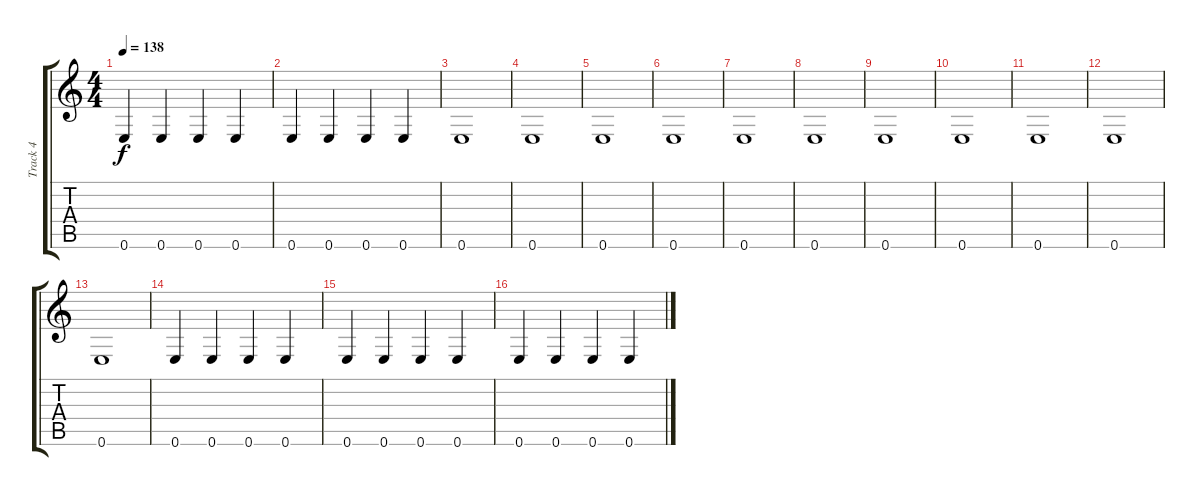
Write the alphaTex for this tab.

\track ("Track 4" "Track 4") {instrument electricbasspick}
\staff {score tabs}
\tuning (E4 B3 G3 D3 A2 E2) {hide}
\ts (4 4)
\tempo 138
\clef g2
\ks c
0.6.4{dy f} 0.6.4 0.6.4 0.6.4 |
0.6.4 0.6.4 0.6.4 0.6.4 |
0.6.1 |
0.6.1 |
0.6.1 |
0.6.1 |
0.6.1 |
0.6.1 |
0.6.1 |
0.6.1 |
0.6.1 |
0.6.1 |
0.6.1 |
0.6.4 0.6.4 0.6.4 0.6.4 |
0.6.4 0.6.4 0.6.4 0.6.4 |
0.6.4 0.6.4 0.6.4 0.6.4
